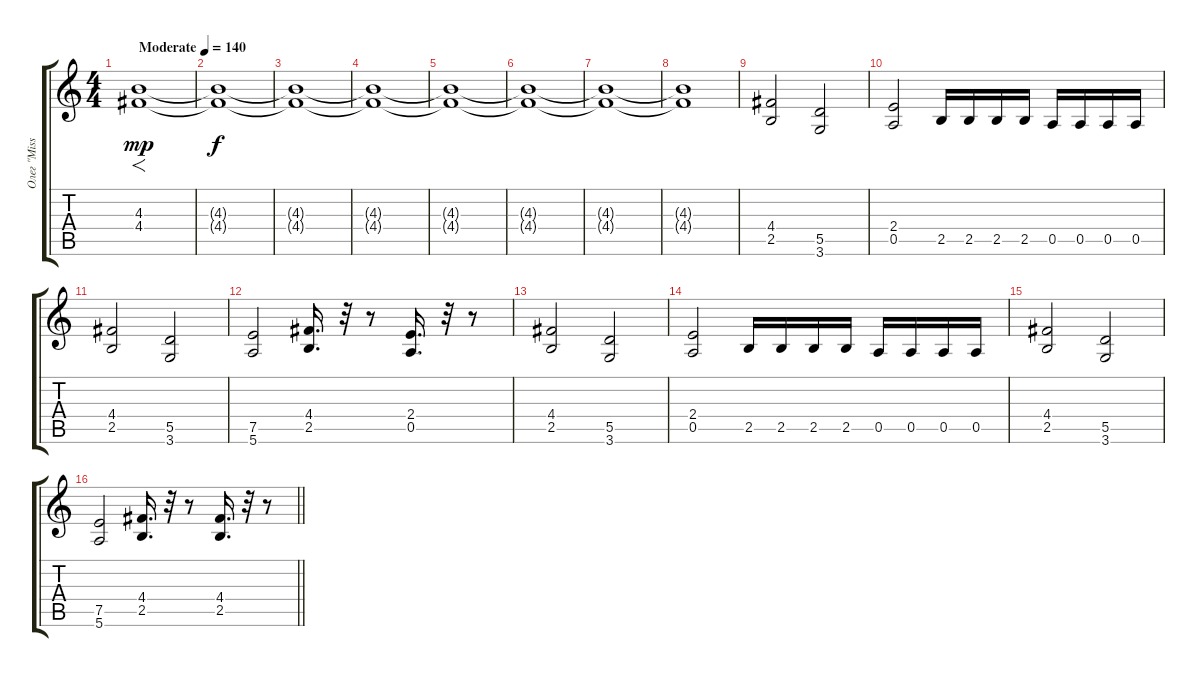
\track ("Олег \"Mission\" Мишин" "Олег \"Miss") {instrument overdrivenguitar}
\staff {score tabs}
\tuning (E4 B3 G3 D3 A2 E2) {hide}
\ts (4 4)
\tempo (140 "Moderate")
\clef g2
\ks c
(4.3 4.4).1{f dy mp instrument overdrivenguitar} |
(4.3{t} 4.4{t}).1{dy f} |
(4.3{t} 4.4{t}).1 |
(4.3{t} 4.4{t}).1 |
(4.3{t} 4.4{t}).1 |
(4.3{t} 4.4{t}).1 |
(4.3{t} 4.4{t}).1 |
(4.3{t} 4.4{t}).1 |
(4.4 2.5).2 (5.5 3.6).2 |
(2.4 0.5).2 2.5.16 2.5.16 2.5.16 2.5.16 0.5.16 0.5.16 0.5.16 0.5.16 |
(4.4 2.5).2 (5.5 3.6).2 |
(7.5 5.6).2 (4.4 2.5).16{d} r.32 r.8 (2.4 0.5).16{d} r.32 r.8 |
(4.4 2.5).2 (5.5 3.6).2 |
(2.4 0.5).2 2.5.16 2.5.16 2.5.16 2.5.16 0.5.16 0.5.16 0.5.16 0.5.16 |
(4.4 2.5).2 (5.5 3.6).2 |
\barLineRight lightlight
(7.5 5.6).2 (4.4 2.5).16{d} r.32 r.8 (4.4 2.5).16{d} r.32 r.8
